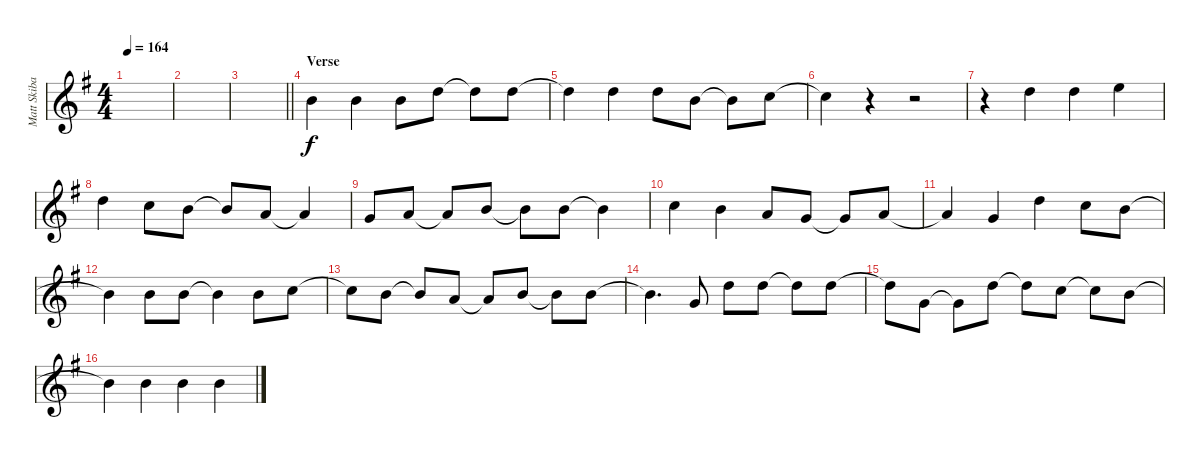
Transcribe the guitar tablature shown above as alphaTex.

\track ("Matt Skiba - Vocals" "Matt Skiba") {instrument distortionguitar}
\staff {score}
\tuning (E4 B3 G3 D3 A2 E2) {hide}
\ts (4 4)
\tempo 164
\clef g2
\ks eminor
|
|
\barLineRight lightlight
|
\section ("" "Verse")
0.2.4 0.2.4 0.2.8 3.2.8 3.2{t}.8 3.2.8 |
3.2{t}.4 3.2.4 3.2.8 0.2.8 0.2{t}.8 1.2.8 |
1.2{t}.4 r.4 r.2 |
r.4 3.2.4 3.2.4 0.1.4 |
3.2.4 1.2.8 0.2.8 0.2{t}.8 2.3.8 2.3{t}.4 |
5.4.8 2.3.8 2.3{t}.8 0.2.8 0.2{t}.8 0.2.8 0.2{t}.4 |
1.2.4 4.3.4 2.3.8 0.3.8 0.3{t}.8 2.3.8 |
2.3{t}.4 0.3.4 7.3.4 5.3.8 0.2.8 |
0.2{t}.4 0.2.8 0.2.8 0.2{t}.4 0.2.8 1.2.8 |
1.2{t}.8 0.2.8 0.2{t}.8 2.3.8 2.3{t}.8 0.2.8 0.2{t}.8 0.2.8 |
0.2{t}.4{d} 5.4.8 3.2.8 3.2.8 3.2{t}.8 3.2.8 |
3.2{t}.8 0.3.8 0.3{t}.8 3.2.8 3.2{t}.8 1.2.8 1.2{t}.8 0.2.8 |
0.2{t}.4 0.2.4 0.2.4 0.2.4
